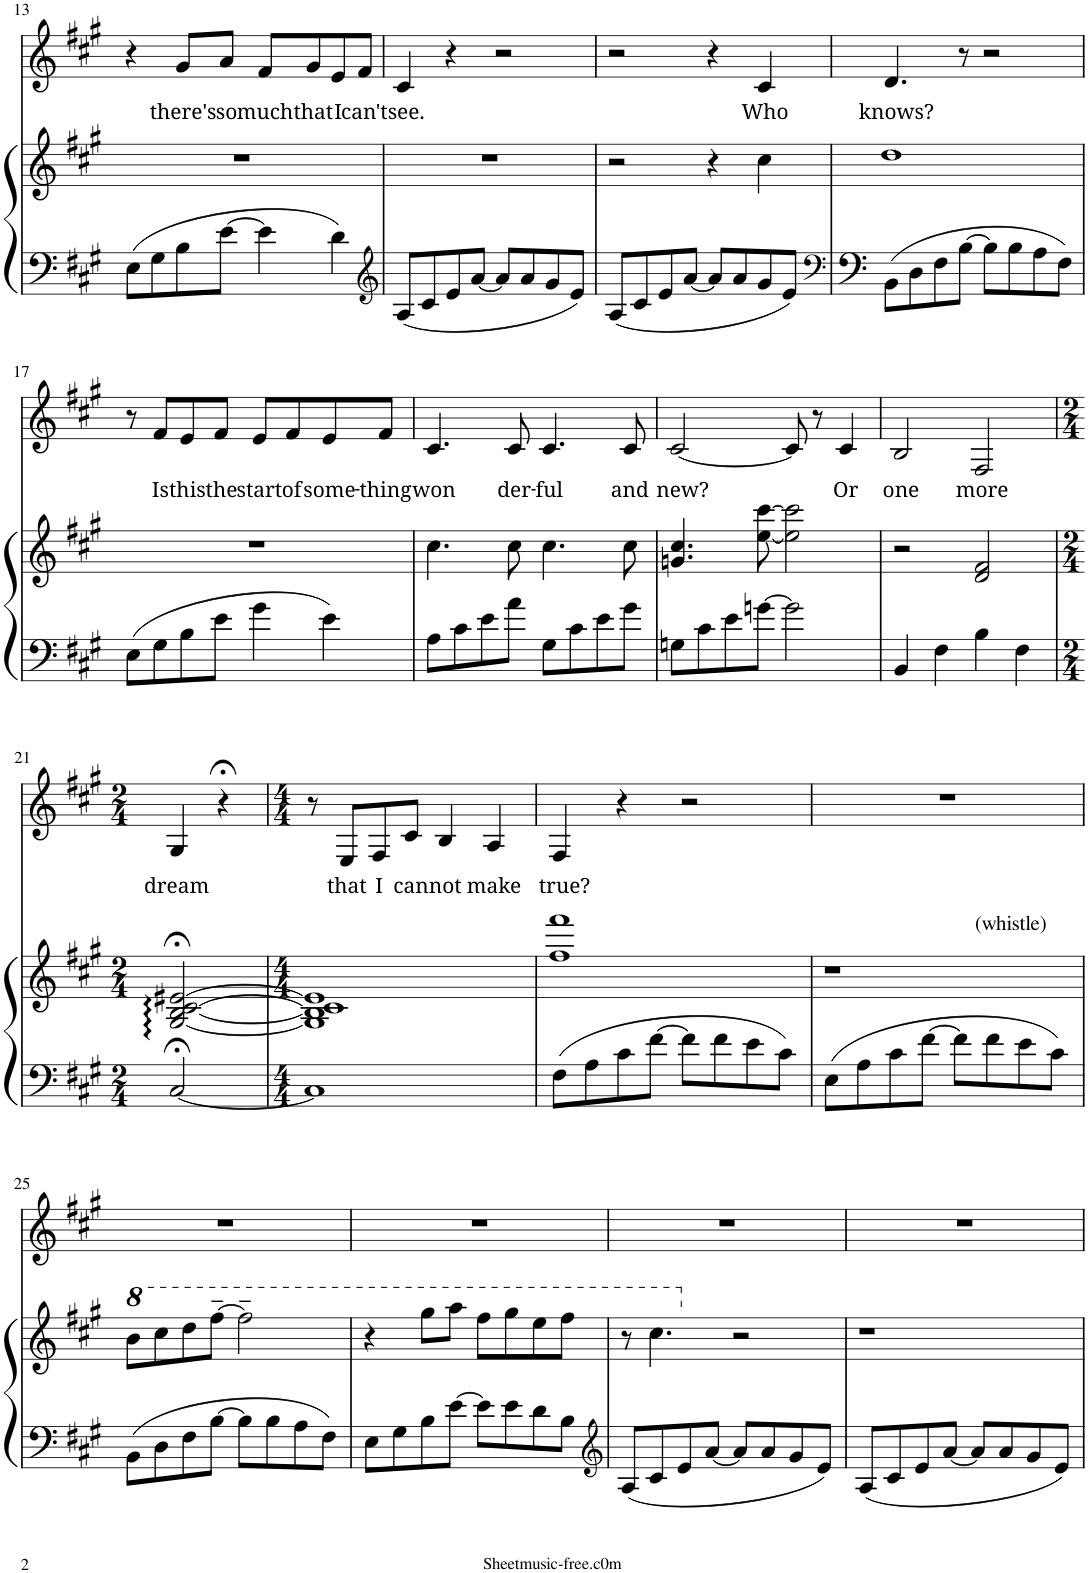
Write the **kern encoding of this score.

**kern	**kern	**kern	**text
*part2	*part2	*part1	*part1
*staff3	*staff2	*staff1	*staff1
*I"Piano	*	*I"Voice	*
*I'Pno	*	*I'V	*
!!LO:PB:g=z
*clefF4	*clefG2	*clefG2	*
*k[f#c#g#]	*k[f#c#g#]	*k[f#c#g#]	*
*M4/4	*M4/4	*M4/4	*
=13	=13	=13	=13
8E\L	1r	4r	.
8G#\	.	.	.
!	!	!	!LO:LY:b
8B\	.	8g#/L	there's
!	!	!	!LO:LY:b
[>8e\J	.	8a/J	so
!	!	!	!LO:LY:b
4e\]	.	8f#/L	much
!	!	!	!LO:LY:b
.	.	8g#/	that
!	!	!	!LO:LY:b
4d\	.	8e/	I
!	!	!	!LO:LY:b
.	.	8f#/J	can't
=14	=14	=14	=14
*clefG2	*	*	*
!	!	!	!LO:LY:b
8A/L	1r	4c#/	see.
8c#/	.	.	.
8e/	.	4r	.
[<8a/J	.	.	.
8a/L]	.	2r	.
8a/	.	.	.
8g#/	.	.	.
8e/J	.	.	.
=15	=15	=15	=15
8A/L	2r	2r	.
8c#/	.	.	.
8e/	.	.	.
[<8a/J	.	.	.
8a/L]	4r	4r	.
8a/	.	.	.
!	!	!	!LO:LY:b
8g#/	4cc#\	4c#/	Who
8e/J	.	.	.
=16	=16	=16	=16
*clefF4	*	*	*
!	!	!	!LO:LY:b
8BB\L	1dd	4.d/	knows?
8D\	.	.	.
8F#\	.	.	.
[>8B\J	.	8r	.
8B\L]	.	2r	.
8B\	.	.	.
8A\	.	.	.
8F#\J	.	.	.
!!LO:LB:g=z
=17	=17	=17	=17
8E\L	1r	8r	.
!	!	!	!LO:LY:b
8G#\	.	8f#/L	Is
!	!	!	!LO:LY:b
8B\	.	8e/	this
!	!	!	!LO:LY:b
8e\J	.	8f#/J	the
!	!	!	!LO:LY:b
4g#\	.	8e/L	start
!	!	!	!LO:LY:b
.	.	8f#/	of
!	!	!	!LO:LY:b
4e\	.	8e/	some-
!	!	!	!LO:LY:b
.	.	8f#/J	-thing
=18	=18	=18	=18
!	!	!	!LO:LY:b
8A\L	4.cc#\	4.c#/	won
8c#\	.	.	.
8e\	.	.	.
!	!	!	!LO:LY:b
8a\J	8cc#\	8c#/	der-
!	!	!	!LO:LY:b
8G#\L	4.cc#\	4.c#/	-ful
8c#\	.	.	.
8e\	.	.	.
!	!	!	!LO:LY:b
8g#\J	8cc#\	8c#/	and
=19	=19	=19	=19
!	!	!	!LO:LY:b
8Gn\L	4.gn/ 4.cc#/	[<2c#/	new?
8c#\	.	.	.
8e\	.	.	.
[>8gn\J	[8ee\ [8ccc#\	.	.
2g\]	2ee\] 2ccc#\]	8c#/]	.
.	.	8r	.
!	!	!	!LO:LY:b
.	.	4c#/	Or
=20	=20	=20	=20
!	!	!	!LO:LY:b
4BB/	2r	2B/	one
4F#\	.	.	.
!	!	!	!LO:LY:b
4B\	2d/ 2f#/	2F#/	more
4F#\	.	.	.
!!LO:LB:g=z
=21	=21	=21	=21
*M2/4	*M2/4	*M2/4	*
!	!	!	!LO:LY:b
[2C#;</	[2G#/;< [2B/;< [2c#/;< [2e#X/;<	4G#/	dream
.	.	4r;<	.
=22	=22	=22	=22
*M4/4	*M4/4	*M4/4	*
1C#]	1G#] 1B] 1c#] 1e#]	8r	.
!	!	!	!LO:LY:b
.	.	8E/L	that
!	!	!	!LO:LY:b
.	.	8F#/	I
!	!	!	!LO:LY:b
.	.	8c#/J	can
!	!	!	!LO:LY:b
.	.	4B/	not
!	!	!	!LO:LY:b
.	.	4A/	make
=23	=23	=23	=23
*	*^	*	*
!	!	!	!	!LO:LY:b
8F#\L	1fff#	1ff#	4F#/	true?
8A\	.	.	.	.
8c#\	.	.	4r	.
[>8f#\J	.	.	.	.
8f#\L]	.	.	2r	.
8f#\	.	.	.	.
8e\	.	.	.	.
8c#\J	.	.	.	.
*	*v	*v	*	*
=24	=24	=24	=24
!	!LO:TX:a:t=(whistle)	!	!
8E\L	1r	1r	.
8A\	.	.	.
8c#\	.	.	.
[>8f#\J	.	.	.
8f#\L]	.	.	.
8f#\	.	.	.
8e\	.	.	.
8c#\J	.	.	.
!!LO:LB:g=z
=25	=25	=25	=25
*	*8va	*	*
8BB\L	8bb\L	1r	.
8D\	8ccc#\	.	.
8F#\	8ddd\	.	.
[>8B\J	[8fff#~\J	.	.
8B\L]	2fff#~\]	.	.
8B\	.	.	.
8A\	.	.	.
8F#\J	.	.	.
=26	=26	=26	=26
8E\L	4r	1r	.
8G#\	.	.	.
8B\	8ggg#\L	.	.
[>8e\J	8aaa\J	.	.
8e\L]	8fff#\L	.	.
8e\	8ggg#\	.	.
8d\	8eee\	.	.
8B\J	8fff#\J	.	.
=27	=27	=27	=27
*clefG2	*	*	*
8A/L	8r	1r	.
8c#/	4.ccc#\	.	.
8e/	.	.	.
[<8a/J	.	.	.
*	*X8va	*	*
8a/L]	2r	.	.
8a/	.	.	.
8g#/	.	.	.
8e/J	.	.	.
=28	=28	=28	=28
8A/L	1r	1r	.
8c#/	.	.	.
8e/	.	.	.
[<8a/J	.	.	.
8a/L]	.	.	.
8a/	.	.	.
8g#/	.	.	.
8e/J	.	.	.
=	=	=	=
*-	*-	*-	*-
